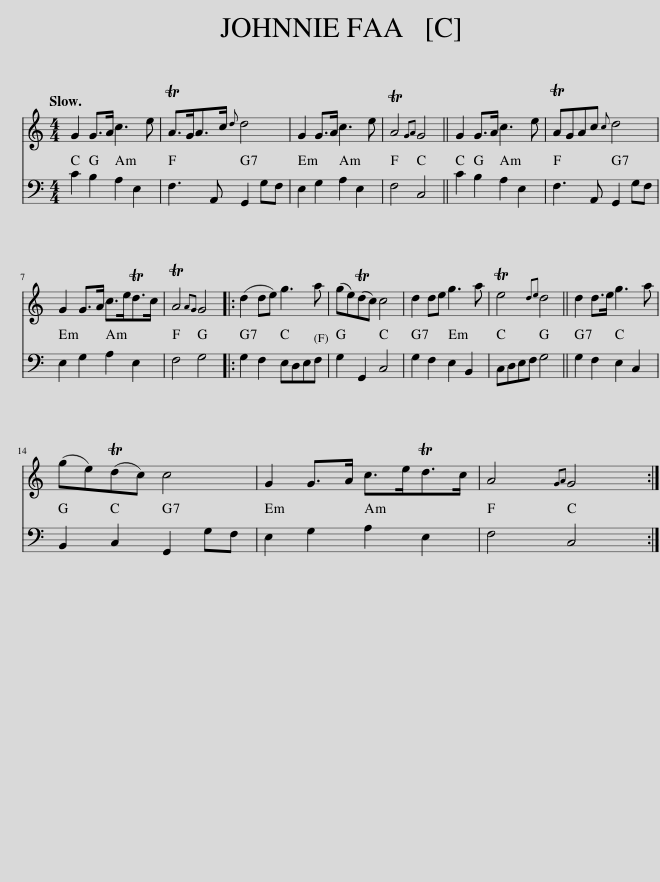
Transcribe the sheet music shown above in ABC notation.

X:1
%%score 1 2
L:1/8
Q:1/4=120
M:4/4
I:linebreak $
K:C
V:1 treble
V:2 bass
V:1
 G2 G>A c3 e | TA>GA>c{d} d4 | G2 G>A c3 e | TA4{GA} G4 || G2 G>A c3 e | %5
 TAGAc{c} d4 |$ G2 G>A c>eTd>c | TA4{AG} G4 |: (d2 de) g3 a | (ge)(Tdc) c4 | %10
 d2 de g3 a | Te4{de} d4 || d2 d>e g3 a |$ (ge)(Tdc) c4 | G2 G>A c>eTd>c | %15
 A4{GA} G4 :| %16
V:2
 C2 B,2 A,2 E,2 | F,3 A,, G,,2 G,F, | E,2 G,2 A,2 E,2 | F,4 C,4 || C2 B,2 A,2 E,2 | %5
 F,3 A,, G,,2 G,F, |$ E,2 G,2 A,2 E,2 | F,4 G,4 |: G,2 F,2 E,D,E,F, | G,2 G,,2 C,4 | %10
 G,2 F,2 E,2 B,,2 | C,D,E,F, G,4 || G,2 F,2 E,2 C,2 |$ B,,2 C,2 G,,2 G,F, | E,2 G,2 A,2 E,2 | %15
 F,4 C,4 :| %16
